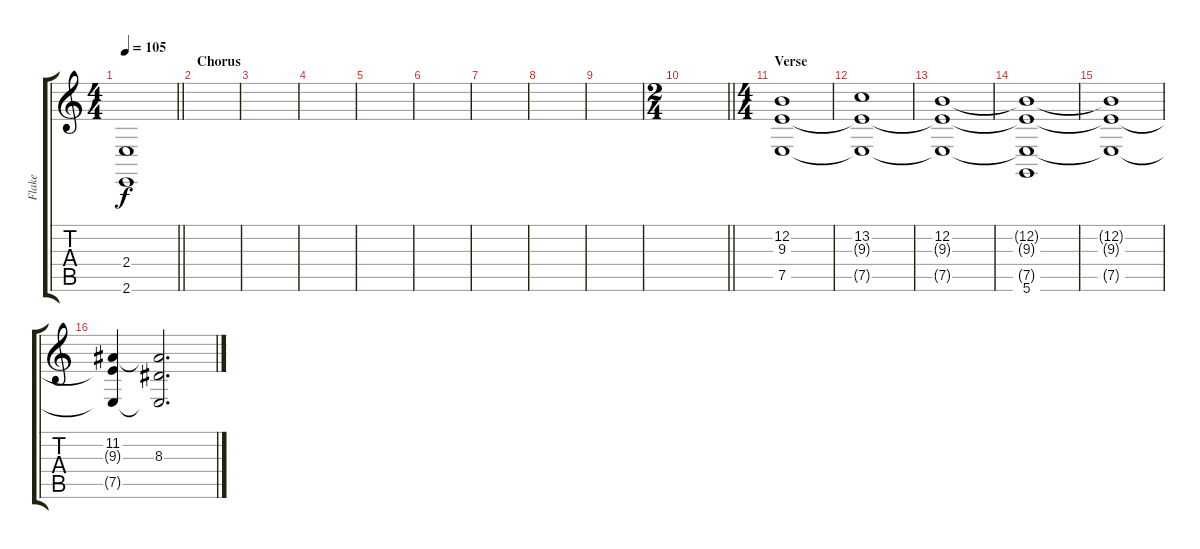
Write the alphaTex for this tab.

\track ("Flake" "Flake") {instrument stringensemble1}
\staff {score tabs}
\tuning (E4 B3 G3 D3 A2 D2) {hide}
\ts (4 4)
\tempo 105
\clef g2
\barLineRight lightlight
\ks c
(2.4{t} 2.6{t}).1{dy f} |
\section ("" "Chorus")
|
|
|
|
|
|
|
|
\ts (2 4)
\barLineRight lightlight
|
\ts (4 4)
\section ("" "Verse")
(12.2 9.3 7.5).1 |
(13.2 9.3{t} 7.5{t}).1 |
(12.2 9.3{t} 7.5{t}).1 |
(12.2{t} 9.3{t} 7.5{t} 5.6).1 |
(12.2{t} 9.3{t} 7.5{t}).1 |
(11.2 9.3{t} 7.5{t}).4 (11.2{t} 8.3 7.5{t}).2{d}
